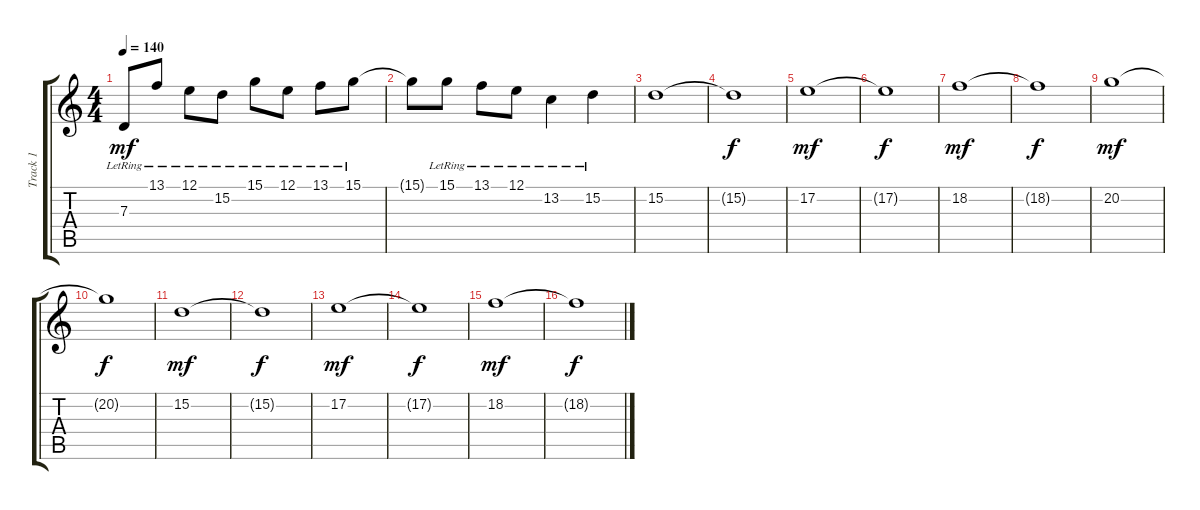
\track ("Track 1" "Track 1") {instrument brightacousticpiano}
\staff {score tabs}
\tuning (E4 B3 G3 D3 A2 D2) {hide}
\ts (4 4)
\tempo 140
\clef g2
\ks c
7.3{lr}.8{dy mf} 13.1{lr}.8 12.1{lr}.8 15.2{lr}.8 15.1{lr}.8 12.1{lr}.8 13.1{lr}.8 15.1{lr}.8 |
15.1{t}.8 15.1{lr}.8 13.1{lr}.8 12.1{lr}.8 13.2{lr}.4 15.2{lr}.4 |
15.2.1{instrument synthstrings2} |
15.2{t}.1{dy f} |
17.2.1{dy mf} |
17.2{t}.1{dy f} |
18.2.1{dy mf} |
18.2{t}.1{dy f} |
20.2.1{dy mf} |
20.2{t}.1{dy f} |
15.2.1{dy mf instrument synthstrings2} |
15.2{t}.1{dy f} |
17.2.1{dy mf} |
17.2{t}.1{dy f} |
18.2.1{dy mf} |
18.2{t}.1{dy f}
